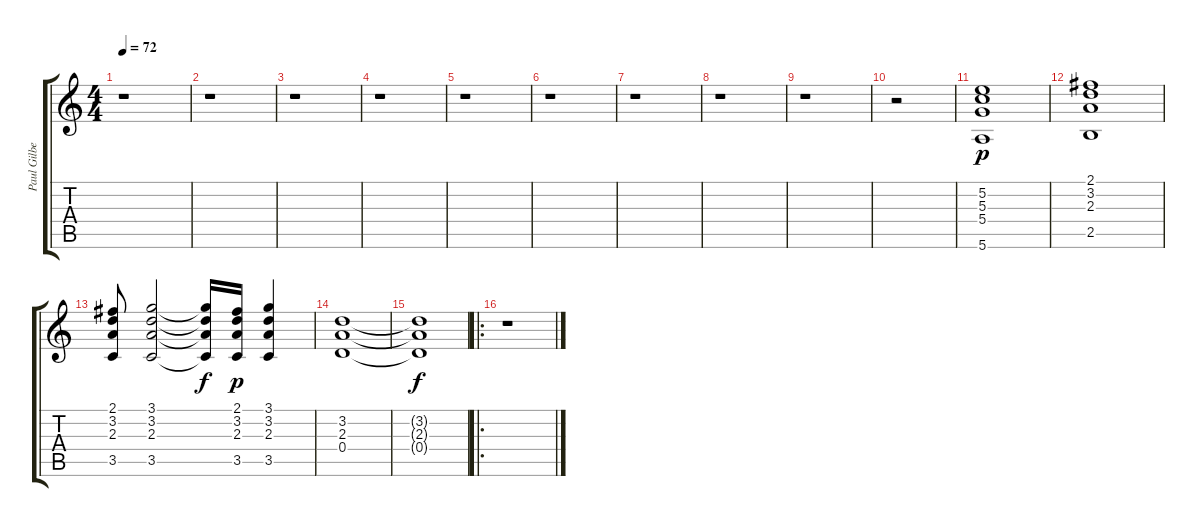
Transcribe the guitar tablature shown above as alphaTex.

\track ("Paul Gilbert" "Paul Gilbe") {instrument electricguitarclean}
\staff {score tabs}
\tuning (E4 B3 G3 D3 A2 E2) {hide}
\ts (4 4)
\tempo 72
\clef g2
\ks c
r.1{dy mf} |
r.1 |
r.1 |
r.1 |
r.1 |
r.1 |
r.1 |
r.1 |
r.1 |
r.2 |
(5.2 5.3 5.4 5.6).1{dy p} |
(2.1 3.2 2.3 2.5).1 |
(2.1 3.2 2.3 3.5).8 (3.1 3.2 2.3 3.5).2 (3.1{t} 3.2{t} 2.3{t} 3.5{t}).16{dy f} (2.1 3.2 2.3 3.5).16{dy p} (3.1 3.2 2.3 3.5).4 |
(3.2 2.3 0.4).1 |
(3.2{t} 2.3{t} 0.4{t}).1{dy f} |
\ro
r.1
